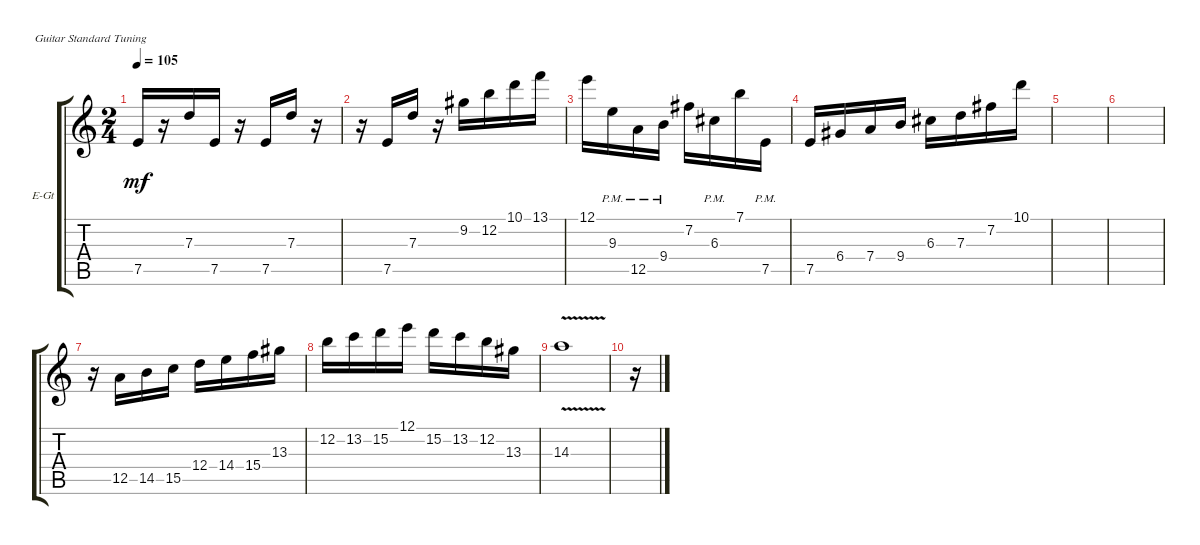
\defaultSystemsLayout 4
\bracketExtendMode groupsimilarinstruments
\firstSystemTrackNameOrientation horizontal
\otherSystemsTrackNameOrientation horizontal
\track ("Al Di Electric" "E-Gt") {instrument overdrivenguitar}
\staff {score tabs}
\tuning (E4 B3 G3 D3 A2 E2)
\ts (2 4)
\tempo 105
\clef g2
\ks c
7.5.16{dy mf} r.16 7.3.16 7.5.16 r.16 7.5.16 7.3.16 r.16 |
r.16 7.5.16 7.3.16 r.16 9.2.16 12.2.16 10.1.16 13.1.16 |
12.1.16 9.3{pm}.16 12.5{pm}.16 9.4{pm}.16 7.2.16 6.3{pm}.16 7.1.16 7.5{pm}.16 |
7.5.16 6.4.16 7.4.16 9.4.16 6.3.16 7.3.16 7.2.16 10.1.16 |
|
|
r.16 12.5.16 14.5.16 15.5.16 12.4.16 14.4.16 15.4.16 13.3.16 |
12.2.16 13.2.16 15.2.16 12.1.16 15.2.16 13.2.16 12.2.16 13.3.16 |
14.3{v}.1 |
r.16
